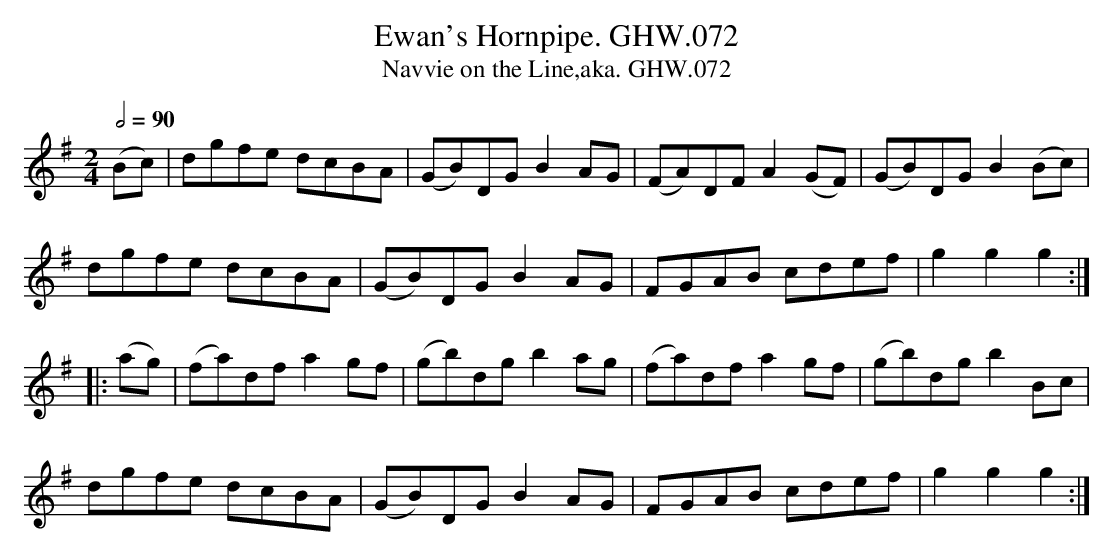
X:1
T:Ewan's Hornpipe. GHW.072
T:Navvie on the Line,aka. GHW.072
M:2/4
L:1/8
Q:1/2=90
K:G
(Bc)|dgfe dcBA|(GB)DG B2 AG|(FA)DF A2 (GF)|(GB)DG B2 (Bc)|
dgfe dcBA|(GB)DG B2 AG|FGAB cdef|g2g2g2:|
|:(ag)|(fa)df a2 gf|(gb)dg b2 ag|(fa)df a2 gf|(gb)dg b2 Bc|
dgfe dcBA|(GB)DG B2 AG|FGAB cdef|g2g2g2:|
